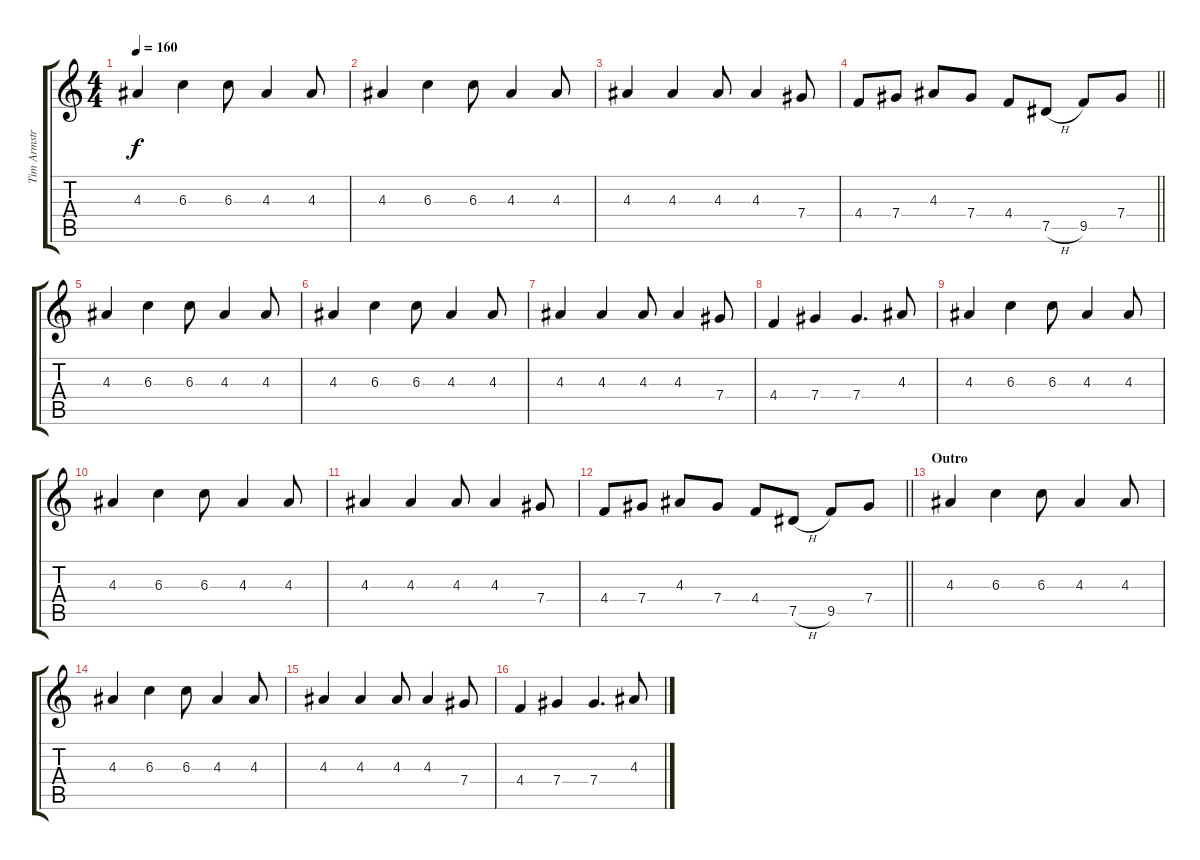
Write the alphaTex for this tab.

\track ("Tim Armstrong" "Tim Armstr") {instrument distortionguitar}
\staff {score tabs}
\tuning (Eb4 Bb3 Gb3 Db3 Ab2 Eb2) {hide}
\ts (4 4)
\tempo 160
\clef g2
\ks c
4.3.4{dy f} 6.3.4 6.3.8 4.3.4 4.3.8 |
4.3.4 6.3.4 6.3.8 4.3.4 4.3.8 |
4.3.4 4.3.4 4.3.8 4.3.4 7.4.8 |
\barLineRight lightlight
4.4.8 7.4.8 4.3.8 7.4.8 4.4.8 7.5{h}.8 9.5.8 7.4.8 |
4.3.4 6.3.4 6.3.8 4.3.4 4.3.8 |
4.3.4 6.3.4 6.3.8 4.3.4 4.3.8 |
4.3.4 4.3.4 4.3.8 4.3.4 7.4.8 |
4.4.4 7.4.4 7.4.4{d} 4.3.8 |
4.3.4 6.3.4 6.3.8 4.3.4 4.3.8 |
4.3.4 6.3.4 6.3.8 4.3.4 4.3.8 |
4.3.4 4.3.4 4.3.8 4.3.4 7.4.8 |
\barLineRight lightlight
4.4.8 7.4.8 4.3.8 7.4.8 4.4.8 7.5{h}.8 9.5.8 7.4.8 |
\section ("" "Outro")
4.3.4{volume 0} 6.3.4 6.3.8 4.3.4 4.3.8 |
4.3.4 6.3.4 6.3.8 4.3.4 4.3.8 |
4.3.4 4.3.4 4.3.8 4.3.4 7.4.8 |
4.4.4 7.4.4 7.4.4{d} 4.3.8
